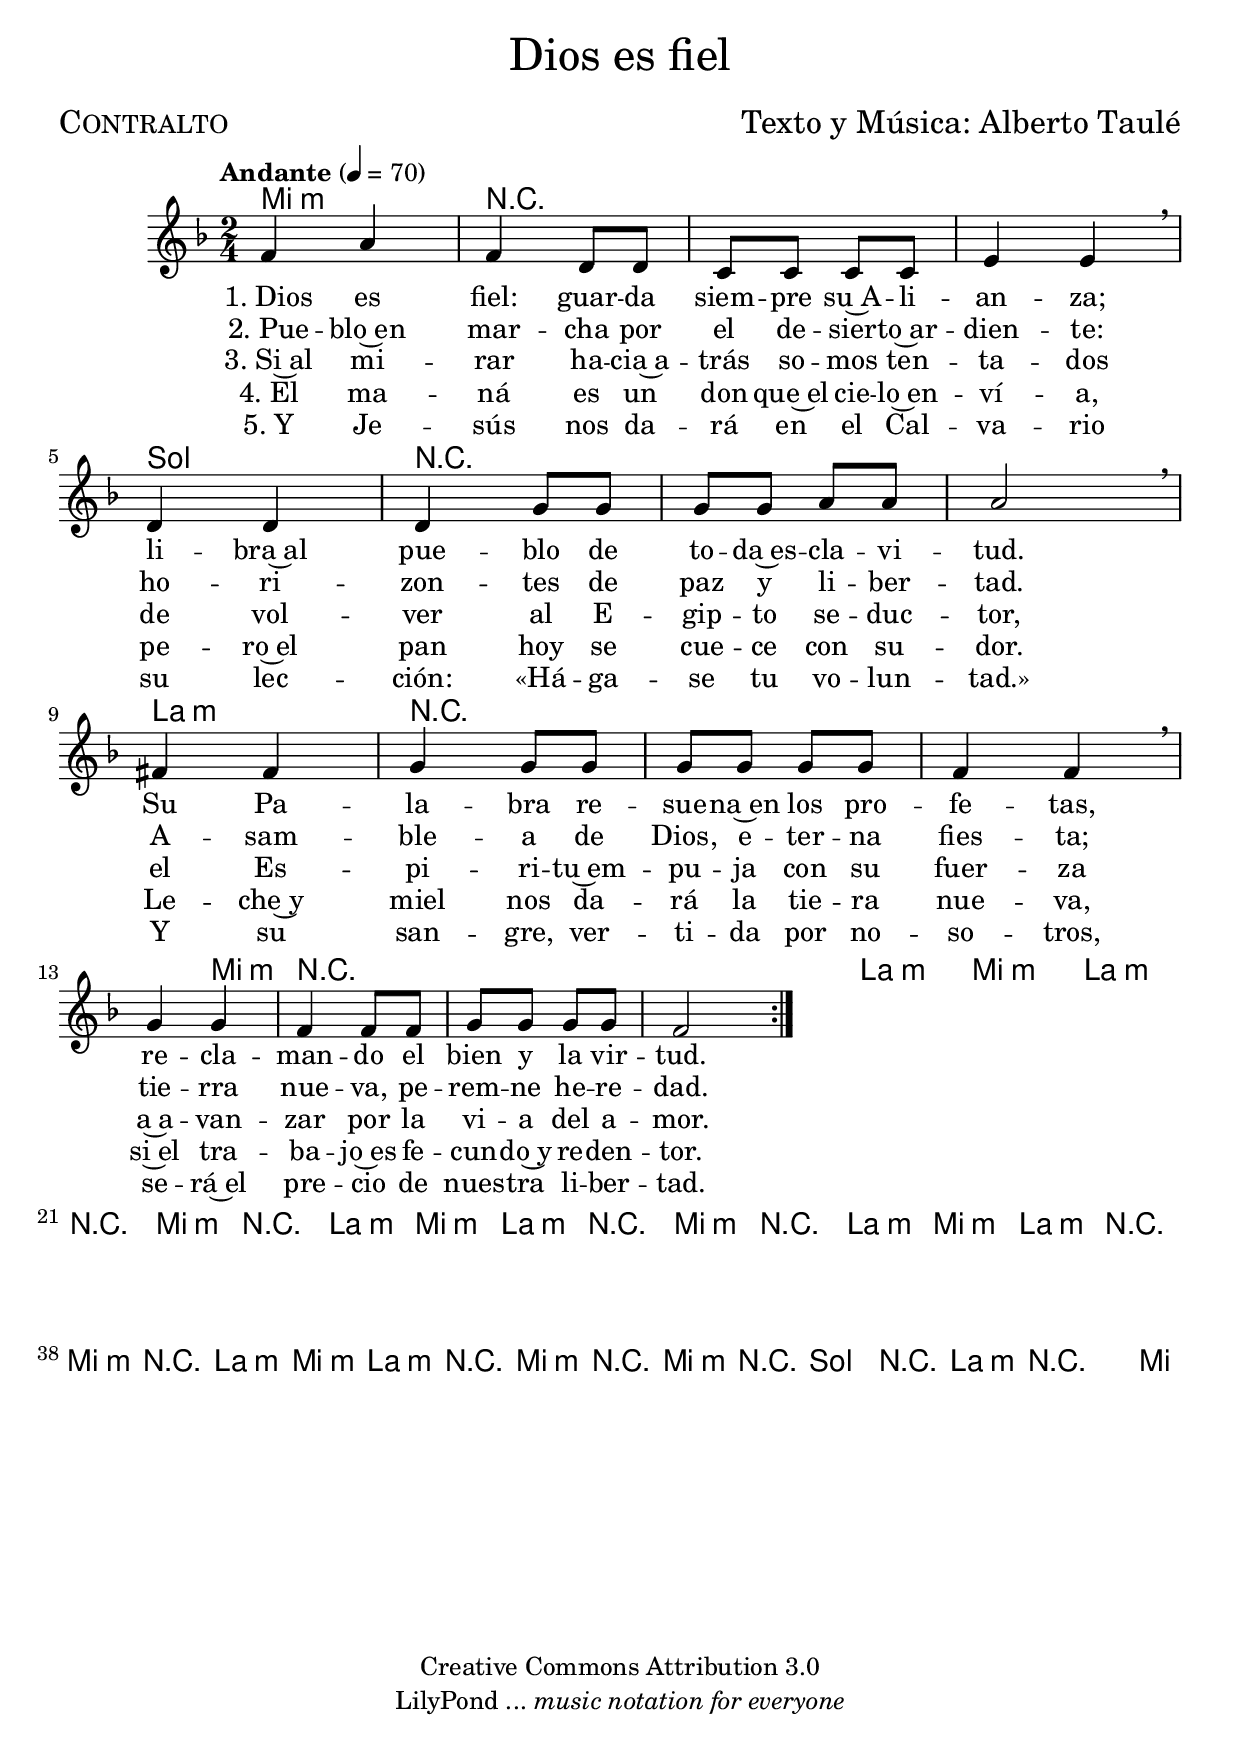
% ****************************************************************
%	Dios es Fiel - Contralto
%	by serach.sam@
% ****************************************************************
\language "espanol"
\version "2.19.80"

% --- Includes
\include "global.ily"
\include "armonia.ily"
\include "lyric.ily"
% --- Musica
alto = \relative do' {
  \compressFullBarRests
  \dynamicUp
  %Escribir la musica aqui...
  fa4 la			| %01
  fa4 re8 re		| %02
  do8 do do do		| %03
  mi4 mi \breathe	| \break %04
  %\overrideProperty Score.NonMusicalPaperColumn.line-break-system-details #'((extra-offset . (0 . 3)))
  re4 re			| %05
  re4 sol8 sol		| %06
  sol8 sol la la		| %07
  la2 \breathe		| \break %08
  %\overrideProperty Score.NonMusicalPaperColumn.line-break-system-details #'((extra-offset . (0 . 7)))
  fas4 fas		| %09
  sol4 sol8 sol		| %10
  sol8 sol sol sol	| %11
  fa4 fa \breathe 	| \break %12
  %\overrideProperty Score.NonMusicalPaperColumn.line-break-system-details #'((extra-offset . (0 . 11)))
  sol4 sol		| %13
  fa4 fa8 fa		| %14
  sol8 sol sol sol	| %15
  fa2			| %16
}


% --- Tamaño del pentagrama
#(set-global-staff-size 22)


% --- Cabecera
\markup { \fill-line { \center-column { \fontsize #5 "Dios es fiel" \fontsize #3 \caps " " } } }
\markup { \fill-line { \fontsize #2 \caps "Contralto" \center-column { \fontsize #2 "Texto y Música: Alberto Taulé" } } }
\header {
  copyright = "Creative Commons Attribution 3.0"
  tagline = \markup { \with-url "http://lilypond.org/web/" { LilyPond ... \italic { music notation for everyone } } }
  breakbefore = ##t
}

% --- Partitura
\score {
  <<
    \acordes
    \new Staff {
      \new Voice = "alto" {
        <<
          %\set Staff.midiInstrument = #"piano"
          \global
          \alto
        >>
      }
    }
    \new Lyrics{ \lyricsto "alto" { \primeraLetra } }
    \new Lyrics{ \lyricsto "alto" { \segundaLetra } }
    \new Lyrics{ \lyricsto "alto" { \terceraLetra } }
    \new Lyrics{ \lyricsto "alto" { \cuartaLetra } }
    \new Lyrics{ \lyricsto "alto" { \quintaLetra } }
  >>
  \midi {}
  \layout {}
}

% --- Pagina
\paper {
  #(set-default-paper-size "letter")
  #(include-special-characters)
}